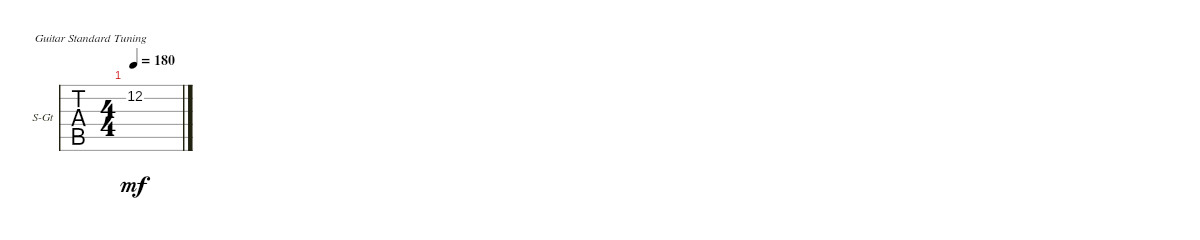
\defaultSystemsLayout 4
\bracketExtendMode groupsimilarinstruments
\firstSystemTrackNameOrientation horizontal
\otherSystemsTrackNameOrientation horizontal
\track ("Vocals" "S-Gt") {instrument acousticguitarsteel}
\staff {tabs}
\tuning (E4 B3 G3 D3 A2 E2)
\ts (4 4)
\tempo 180
\clef g2
\ks c
12.2{t}.1{dy mf}
